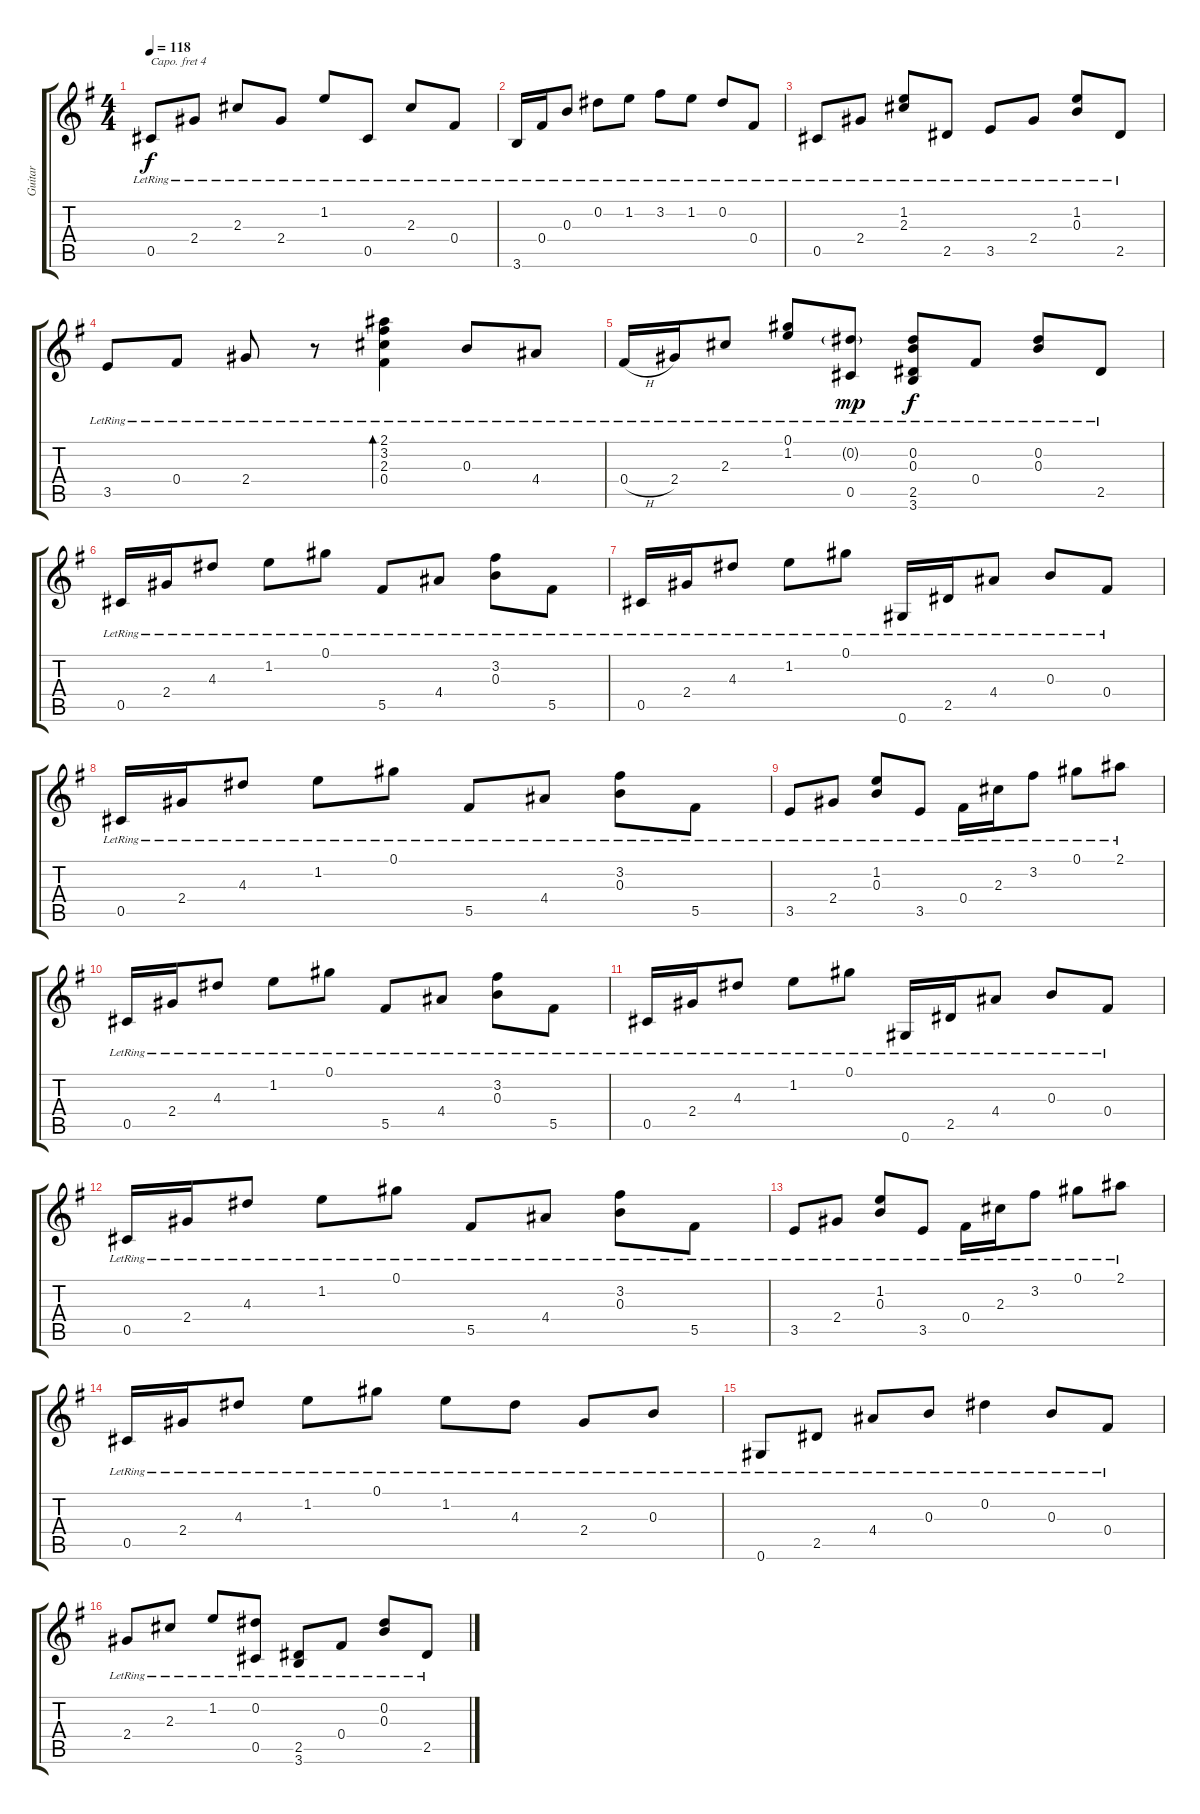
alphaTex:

\track ("Guitar" "Guitar") {instrument acousticguitarsteel}
\staff {score tabs}
\capo 4
\tuning (E4 B3 G3 D3 A2 E2) {hide}
\ts (4 4)
\tempo 118
\clef g2
\ks eminor
0.5{lr}.8{dy f} 2.4{lr}.8 2.3{lr}.8 2.4{lr}.8 1.2{lr}.8 0.5{lr}.8 2.3{lr}.8 0.4{lr}.8 |
3.6{lr}.16 0.4{lr}.16 0.3{lr}.8 0.2{lr}.8 1.2{lr}.8 3.2{lr}.8 1.2{lr}.8 0.2{lr}.8 0.4{lr}.8 |
0.5{lr}.8 2.4{lr}.8 (1.2{lr} 2.3{lr}).8 2.5{lr}.8 3.5{lr}.8 2.4{lr}.8 (1.2{lr} 0.3{lr}).8 2.5{lr}.8 |
3.5{lr}.8 0.4{lr}.8 2.4{lr}.8 r.8 (2.1{lr} 3.2{lr} 2.3{lr} 0.4{lr}).4{bd 60} 0.3{lr}.8 4.4{lr}.8 |
0.4{h lr}.16 2.4{lr}.16 2.3{lr}.8 (0.1{lr} 1.2{lr}).8 (0.2{g lr} 0.5{lr}).8{dy mp} (0.2{lr} 0.3{lr} 2.5{lr} 3.6{lr}).8{dy f} 0.4{lr}.8 (0.2{lr} 0.3{lr}).8 2.5{lr}.8 |
0.5{lr}.16 2.4{lr}.16 4.3{lr}.8 1.2{lr}.8 0.1{lr}.8 5.5{lr}.8 4.4{lr}.8 (3.2{lr} 0.3{lr}).8 5.5{lr}.8 |
0.5{lr}.16 2.4{lr}.16 4.3{lr}.8 1.2{lr}.8 0.1{lr}.8 0.6{lr}.16 2.5{lr}.16 4.4{lr}.8 0.3{lr}.8 0.4{lr}.8 |
0.5{lr}.16 2.4{lr}.16 4.3{lr}.8 1.2{lr}.8 0.1{lr}.8 5.5{lr}.8 4.4{lr}.8 (3.2{lr} 0.3{lr}).8 5.5{lr}.8 |
3.5{lr}.8 2.4{lr}.8 (1.2{lr} 0.3{lr}).8 3.5{lr}.8 0.4{lr}.16 2.3{lr}.16 3.2{lr}.8 0.1{lr}.8 2.1{lr}.8 |
0.5{lr}.16 2.4{lr}.16 4.3{lr}.8 1.2{lr}.8 0.1{lr}.8 5.5{lr}.8 4.4{lr}.8 (3.2{lr} 0.3{lr}).8 5.5{lr}.8 |
0.5{lr}.16 2.4{lr}.16 4.3{lr}.8 1.2{lr}.8 0.1{lr}.8 0.6{lr}.16 2.5{lr}.16 4.4{lr}.8 0.3{lr}.8 0.4{lr}.8 |
0.5{lr}.16 2.4{lr}.16 4.3{lr}.8 1.2{lr}.8 0.1{lr}.8 5.5{lr}.8 4.4{lr}.8 (3.2{lr} 0.3{lr}).8 5.5{lr}.8 |
3.5{lr}.8 2.4{lr}.8 (1.2{lr} 0.3{lr}).8 3.5{lr}.8 0.4{lr}.16 2.3{lr}.16 3.2{lr}.8 0.1{lr}.8 2.1{lr}.8 |
0.5{lr}.16 2.4{lr}.16 4.3{lr}.8 1.2{lr}.8 0.1{lr}.8 1.2{lr}.8 4.3{lr}.8 2.4{lr}.8 0.3{lr}.8 |
0.6{lr}.8 2.5{lr}.8 4.4{lr}.8 0.3{lr}.8 0.2{lr}.4 0.3{lr}.8 0.4{lr}.8 |
2.4{lr}.8 2.3{lr}.8 1.2{lr}.8 (0.2{lr} 0.5{lr}).8 (2.5{lr} 3.6{lr}).8 0.4{lr}.8 (0.2{lr} 0.3{lr}).8 2.5{lr}.8
